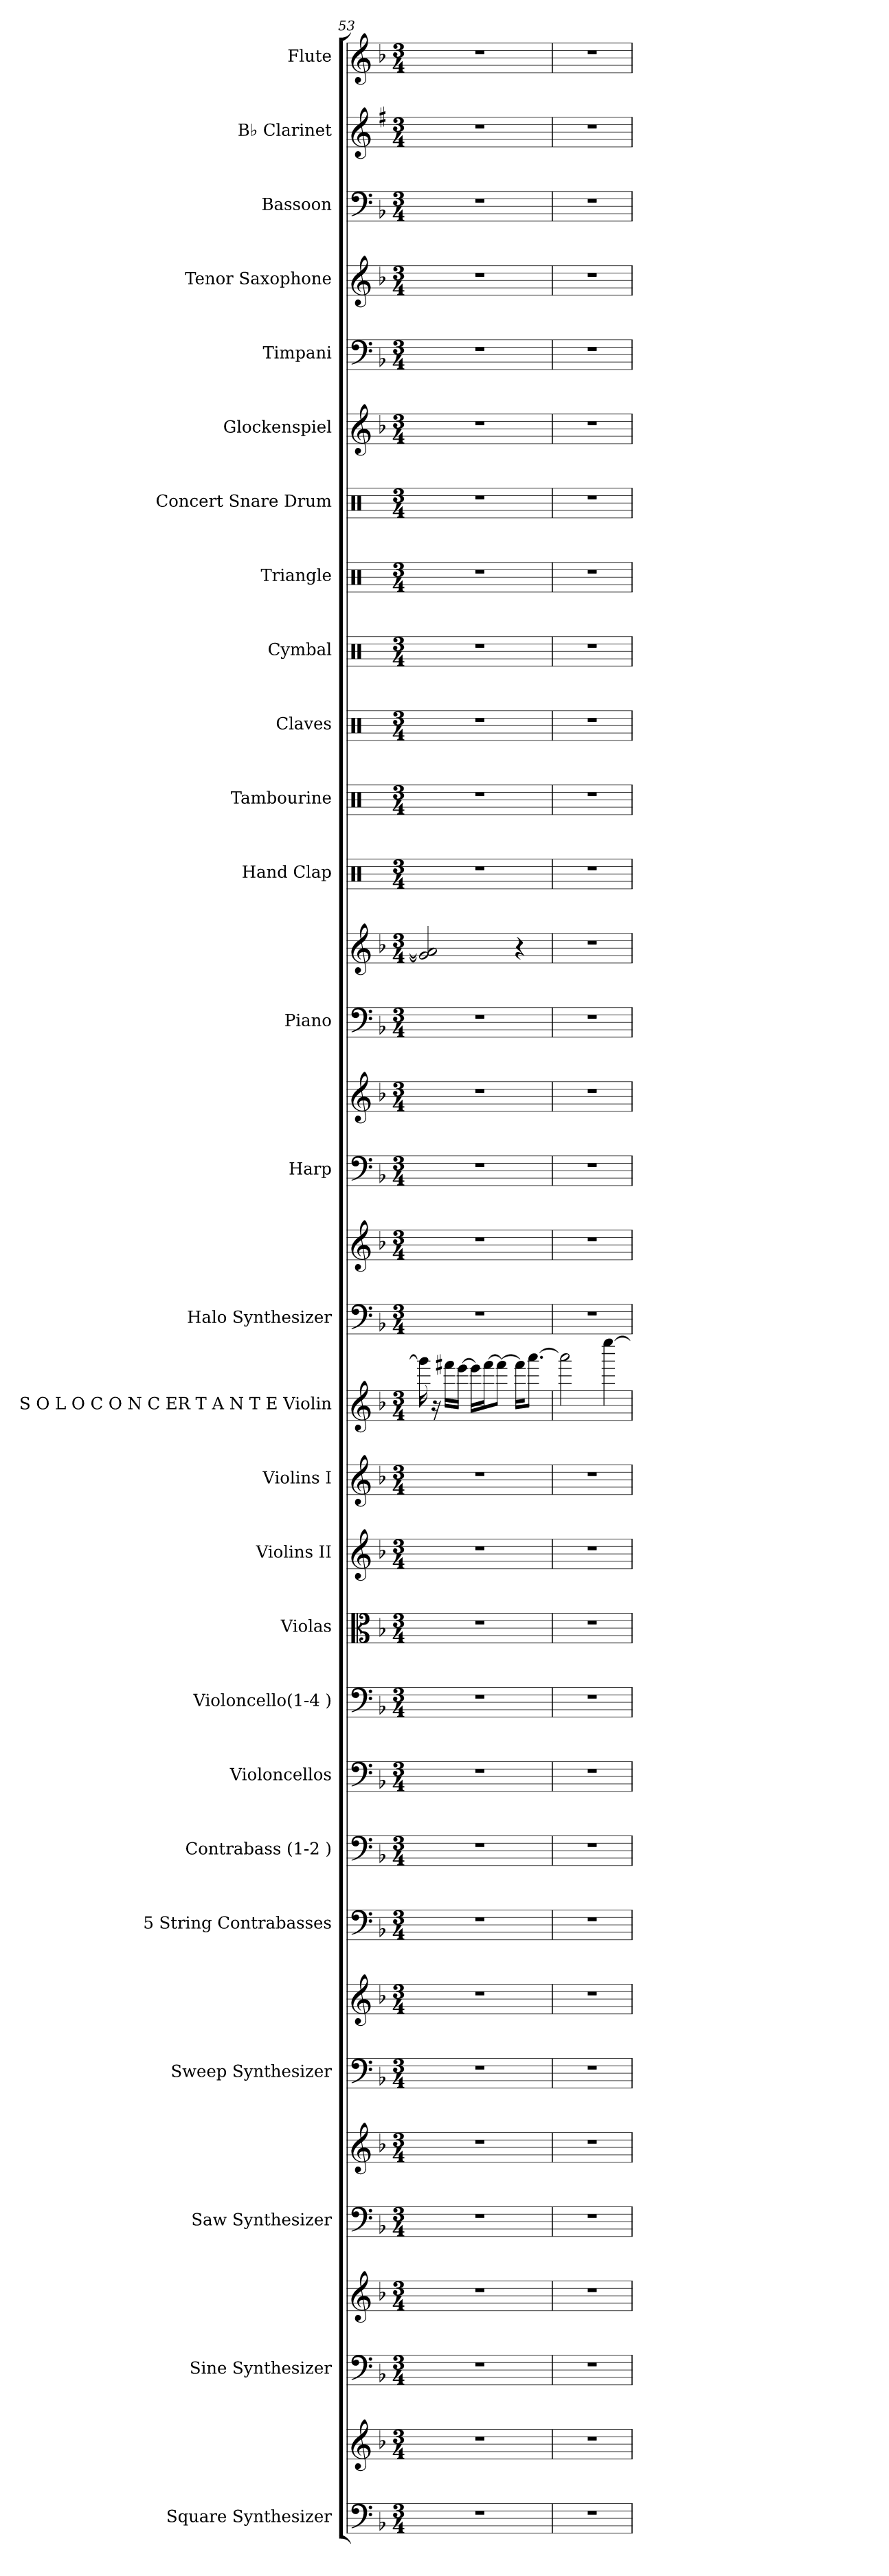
**kern	**kern	**kern	**kern	**kern	**kern	**kern	**kern	**kern	**kern	**kern	**kern	**kern	**kern	**kern	**kern	**kern	**kern	**kern	**kern	**kern	**kern	**kern	**kern	**kern	**kern	**kern	**kern	**kern	**kern	**kern	**kern	**kern	**kern
*part27	*part27	*part26	*part26	*part25	*part25	*part24	*part24	*part23	*part22	*part21	*part20	*part19	*part18	*part17	*part16	*part15	*part15	*part14	*part14	*part13	*part13	*part12	*part11	*part10	*part9	*part8	*part7	*part6	*part5	*part4	*part3	*part2	*part1
*staff34	*staff33	*staff32	*staff31	*staff30	*staff29	*staff28	*staff27	*staff26	*staff25	*staff24	*staff23	*staff22	*staff21	*staff20	*staff19	*staff18	*staff17	*staff16	*staff15	*staff14	*staff13	*staff12	*staff11	*staff10	*staff9	*staff8	*staff7	*staff6	*staff5	*staff4	*staff3	*staff2	*staff1
*I"Square Synthesizer	*	*I"Sine Synthesizer	*	*I"Saw Synthesizer	*	*I"Sweep Synthesizer	*	*I"5 String  Contrabasses	*I"Contrabass  (1-2 )	*I"Violoncellos	*I"Violoncello(1-4 )	*I"Violas	*I"Violins  II	*I"Violins  I	*I"S  O  L  O   C O N C ER T A N T E  Violin	*I"Halo Synthesizer	*	*I"Harp	*	*I"Piano	*	*I"Hand Clap	*I"Tambourine	*I"Claves	*I"Cymbal	*I"Triangle	*I"Concert Snare Drum	*I"Glockenspiel	*I"Timpani	*I"Tenor Saxophone	*I"Bassoon	*I"B♭ Clarinet	*I"Flute
*I'Synth.	*	*I'Synth.	*	*I'Synth.	*	*I'Synth.	*	*I'5  Str   Cbs.	*I'Cb.  (1-2 )	*I'Vcs.	*I'Vc.  (1-4 )	*I'Vlas.	*I'Vlns.  II	*I'Vlns.I	*I'S   O  L   O    Vln.	*I'Synth.	*	*I'Hrp.	*	*I'Pno.	*	*I'Hd. Clp.	*I'Tamb.	*I'Clv.	*I'Cym.	*I'Trgl.	*I'Con. Sn.	*I'Glock.	*I'Timp.	*I'T. Sax.	*I'Bsn.	*I'B♭ Cl.	*I'Fl.
*clefF4	*clefG2	*clefF4	*clefG2	*clefF4	*clefG2	*clefF4	*clefG2	*clefF4	*clefF4	*clefF4	*clefF4	*clefC3	*clefG2	*clefG2	*clefG2	*clefF4	*clefG2	*clefF4	*clefG2	*clefF4	*clefG2	*clefX	*clefX	*clefX	*clefX	*clefX	*clefX	*clefG2	*clefF4	*clefG2	*clefF4	*clefG2	*clefG2
*	*	*	*	*	*	*	*	*ITrd7c12	*ITrd7c12	*	*	*	*	*	*	*	*	*	*	*	*	*	*	*	*	*	*	*ITrd-14c-24	*	*ITrd8c14	*	*ITrd1c2	*
*k[b-]	*k[b-]	*k[b-]	*k[b-]	*k[b-]	*k[b-]	*k[b-]	*k[b-]	*k[b-]	*k[b-]	*k[b-]	*k[b-]	*k[b-]	*k[b-]	*k[b-]	*k[b-]	*k[b-]	*k[b-]	*k[b-]	*k[b-]	*k[b-]	*k[b-]	*k[]	*k[]	*k[]	*k[]	*k[]	*k[]	*k[b-]	*k[b-]	*k[b-]	*k[b-]	*k[b-]	*k[b-]
*M3/4	*M3/4	*M3/4	*M3/4	*M3/4	*M3/4	*M3/4	*M3/4	*M3/4	*M3/4	*M3/4	*M3/4	*M3/4	*M3/4	*M3/4	*M3/4	*M3/4	*M3/4	*M3/4	*M3/4	*M3/4	*M3/4	*M3/4	*M3/4	*M3/4	*M3/4	*M3/4	*M3/4	*M3/4	*M3/4	*M3/4	*M3/4	*M3/4	*M3/4
=53	=53	=53	=53	=53	=53	=53	=53	=53	=53	=53	=53	=53	=53	=53	=53	=53	=53	=53	=53	=53	=53	=53	=53	=53	=53	=53	=53	=53	=53	=53	=53	=53	=53
2.r	2.r	2.r	2.r	2.r	2.r	2.r	2.r	2.r	2.r	2.r	2.r	2.r	2.r	2.r	16ggg\]	2.r	2.r	2.r	2.r	2.r	2g/] 2a/]	2.r	2.r	2.r	2.r	2.r	2.r	2.r	2.r	2.r	2.r	2.r	2.r
.	.	.	.	.	.	.	.	.	.	.	.	.	.	.	16r	.	.	.	.	.	.	.	.	.	.	.	.	.	.	.	.	.	.
.	.	.	.	.	.	.	.	.	.	.	.	.	.	.	16fff#X\LL	.	.	.	.	.	.	.	.	.	.	.	.	.	.	.	.	.	.
.	.	.	.	.	.	.	.	.	.	.	.	.	.	.	[16eee\JJ	.	.	.	.	.	.	.	.	.	.	.	.	.	.	.	.	.	.
.	.	.	.	.	.	.	.	.	.	.	.	.	.	.	16eee\LL]	.	.	.	.	.	.	.	.	.	.	.	.	.	.	.	.	.	.
.	.	.	.	.	.	.	.	.	.	.	.	.	.	.	[16fff#\J	.	.	.	.	.	.	.	.	.	.	.	.	.	.	.	.	.	.
.	.	.	.	.	.	.	.	.	.	.	.	.	.	.	8fff#\J_	.	.	.	.	.	.	.	.	.	.	.	.	.	.	.	.	.	.
.	.	.	.	.	.	.	.	.	.	.	.	.	.	.	16fff#\KL]	.	.	.	.	.	4r	.	.	.	.	.	.	.	.	.	.	.	.
.	.	.	.	.	.	.	.	.	.	.	.	.	.	.	[8.aaa\J	.	.	.	.	.	.	.	.	.	.	.	.	.	.	.	.	.	.
=54	=54	=54	=54	=54	=54	=54	=54	=54	=54	=54	=54	=54	=54	=54	=54	=54	=54	=54	=54	=54	=54	=54	=54	=54	=54	=54	=54	=54	=54	=54	=54	=54	=54
2.r	2.r	2.r	2.r	2.r	2.r	2.r	2.r	2.r	2.r	2.r	2.r	2.r	2.r	2.r	2aaa\]	2.r	2.r	2.r	2.r	2.r	2.r	2.r	2.r	2.r	2.r	2.r	2.r	2.r	2.r	2.r	2.r	2.r	2.r
.	.	.	.	.	.	.	.	.	.	.	.	.	.	.	[4eeee\	.	.	.	.	.	.	.	.	.	.	.	.	.	.	.	.	.	.
=	=	=	=	=	=	=	=	=	=	=	=	=	=	=	=	=	=	=	=	=	=	=	=	=	=	=	=	=	=	=	=	=	=
*-	*-	*-	*-	*-	*-	*-	*-	*-	*-	*-	*-	*-	*-	*-	*-	*-	*-	*-	*-	*-	*-	*-	*-	*-	*-	*-	*-	*-	*-	*-	*-	*-	*-
